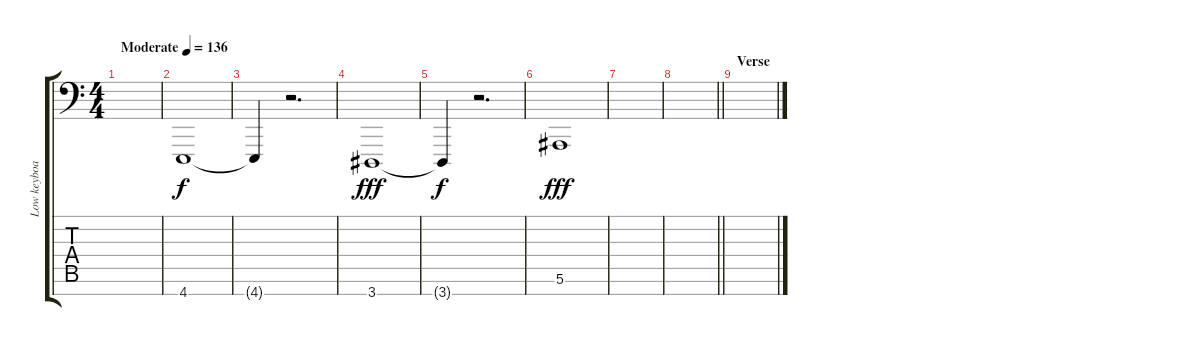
\track ("Low keyboards" "Low keyboa") {instrument stringensemble1}
\staff {score tabs}
\tuning (F3 C3 Ab2 Eb2 Bb1 F1 C1) {hide}
\ts (4 4)
\tempo (136 "Moderate")
\clef f4
\ks c
|
4.7.1 |
4.7{t}.4{dy f} r.2{d} |
3.7.1{dy fff} |
3.7{t}.4{dy f} r.2{d} |
5.6.1{dy fff} |
|
\barLineRight lightlight
|
\section ("" "Verse")
